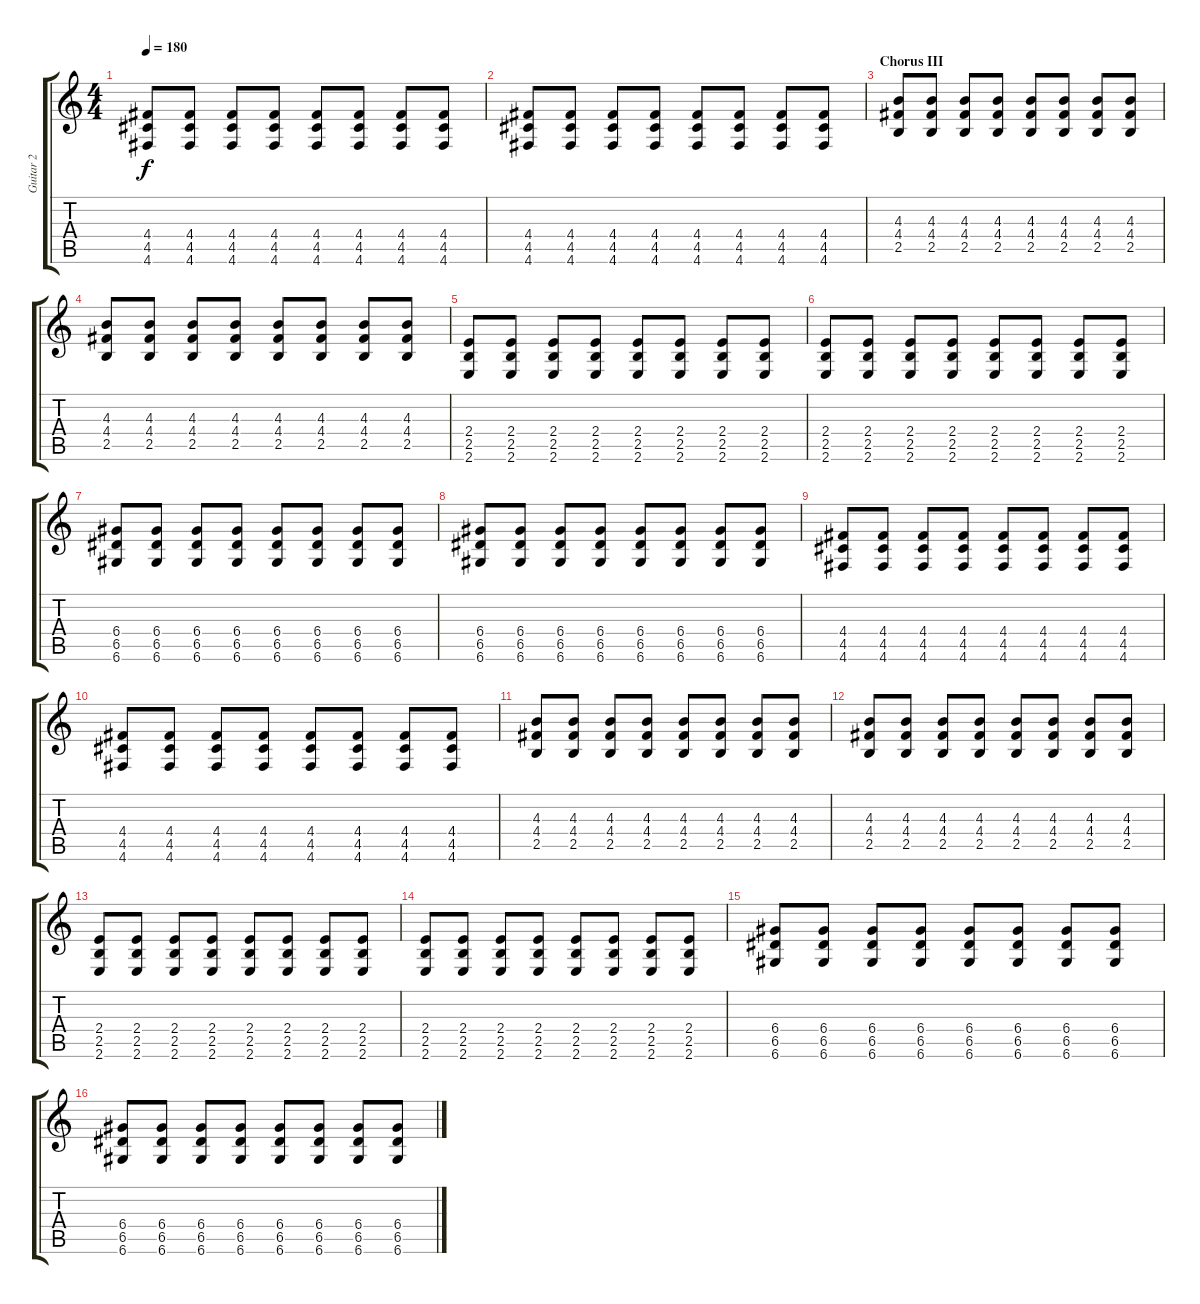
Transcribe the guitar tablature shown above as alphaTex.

\track ("Guitar 2" "Guitar 2") {instrument overdrivenguitar}
\staff {score tabs}
\tuning (E4 B3 G3 D3 A2 D2) {hide}
\ts (4 4)
\tempo 180
\clef g2
\ks c
(4.4 4.5 4.6).8{dy f} (4.4 4.5 4.6).8 (4.4 4.5 4.6).8 (4.4 4.5 4.6).8 (4.4 4.5 4.6).8 (4.4 4.5 4.6).8 (4.4 4.5 4.6).8 (4.4 4.5 4.6).8 |
(4.4 4.5 4.6).8 (4.4 4.5 4.6).8 (4.4 4.5 4.6).8 (4.4 4.5 4.6).8 (4.4 4.5 4.6).8 (4.4 4.5 4.6).8 (4.4 4.5 4.6).8 (4.4 4.5 4.6).8 |
\section ("" "Chorus III")
(4.3 4.4 2.5).8 (4.3 4.4 2.5).8 (4.3 4.4 2.5).8 (4.3 4.4 2.5).8 (4.3 4.4 2.5).8 (4.3 4.4 2.5).8 (4.3 4.4 2.5).8 (4.3 4.4 2.5).8 |
(4.3 4.4 2.5).8 (4.3 4.4 2.5).8 (4.3 4.4 2.5).8 (4.3 4.4 2.5).8 (4.3 4.4 2.5).8 (4.3 4.4 2.5).8 (4.3 4.4 2.5).8 (4.3 4.4 2.5).8 |
(2.4 2.5 2.6).8 (2.4 2.5 2.6).8 (2.4 2.5 2.6).8 (2.4 2.5 2.6).8 (2.4 2.5 2.6).8 (2.4 2.5 2.6).8 (2.4 2.5 2.6).8 (2.4 2.5 2.6).8 |
(2.4 2.5 2.6).8 (2.4 2.5 2.6).8 (2.4 2.5 2.6).8 (2.4 2.5 2.6).8 (2.4 2.5 2.6).8 (2.4 2.5 2.6).8 (2.4 2.5 2.6).8 (2.4 2.5 2.6).8 |
(6.4 6.5 6.6).8 (6.4 6.5 6.6).8 (6.4 6.5 6.6).8 (6.4 6.5 6.6).8 (6.4 6.5 6.6).8 (6.4 6.5 6.6).8 (6.4 6.5 6.6).8 (6.4 6.5 6.6).8 |
(6.4 6.5 6.6).8 (6.4 6.5 6.6).8 (6.4 6.5 6.6).8 (6.4 6.5 6.6).8 (6.4 6.5 6.6).8 (6.4 6.5 6.6).8 (6.4 6.5 6.6).8 (6.4 6.5 6.6).8 |
(4.4 4.5 4.6).8 (4.4 4.5 4.6).8 (4.4 4.5 4.6).8 (4.4 4.5 4.6).8 (4.4 4.5 4.6).8 (4.4 4.5 4.6).8 (4.4 4.5 4.6).8 (4.4 4.5 4.6).8 |
(4.4 4.5 4.6).8 (4.4 4.5 4.6).8 (4.4 4.5 4.6).8 (4.4 4.5 4.6).8 (4.4 4.5 4.6).8 (4.4 4.5 4.6).8 (4.4 4.5 4.6).8 (4.4 4.5 4.6).8 |
(4.3 4.4 2.5).8 (4.3 4.4 2.5).8 (4.3 4.4 2.5).8 (4.3 4.4 2.5).8 (4.3 4.4 2.5).8 (4.3 4.4 2.5).8 (4.3 4.4 2.5).8 (4.3 4.4 2.5).8 |
(4.3 4.4 2.5).8 (4.3 4.4 2.5).8 (4.3 4.4 2.5).8 (4.3 4.4 2.5).8 (4.3 4.4 2.5).8 (4.3 4.4 2.5).8 (4.3 4.4 2.5).8 (4.3 4.4 2.5).8 |
(2.4 2.5 2.6).8 (2.4 2.5 2.6).8 (2.4 2.5 2.6).8 (2.4 2.5 2.6).8 (2.4 2.5 2.6).8 (2.4 2.5 2.6).8 (2.4 2.5 2.6).8 (2.4 2.5 2.6).8 |
(2.4 2.5 2.6).8 (2.4 2.5 2.6).8 (2.4 2.5 2.6).8 (2.4 2.5 2.6).8 (2.4 2.5 2.6).8 (2.4 2.5 2.6).8 (2.4 2.5 2.6).8 (2.4 2.5 2.6).8 |
(6.4 6.5 6.6).8 (6.4 6.5 6.6).8 (6.4 6.5 6.6).8 (6.4 6.5 6.6).8 (6.4 6.5 6.6).8 (6.4 6.5 6.6).8 (6.4 6.5 6.6).8 (6.4 6.5 6.6).8 |
(6.4 6.5 6.6).8 (6.4 6.5 6.6).8 (6.4 6.5 6.6).8 (6.4 6.5 6.6).8 (6.4 6.5 6.6).8 (6.4 6.5 6.6).8 (6.4 6.5 6.6).8 (6.4 6.5 6.6).8
